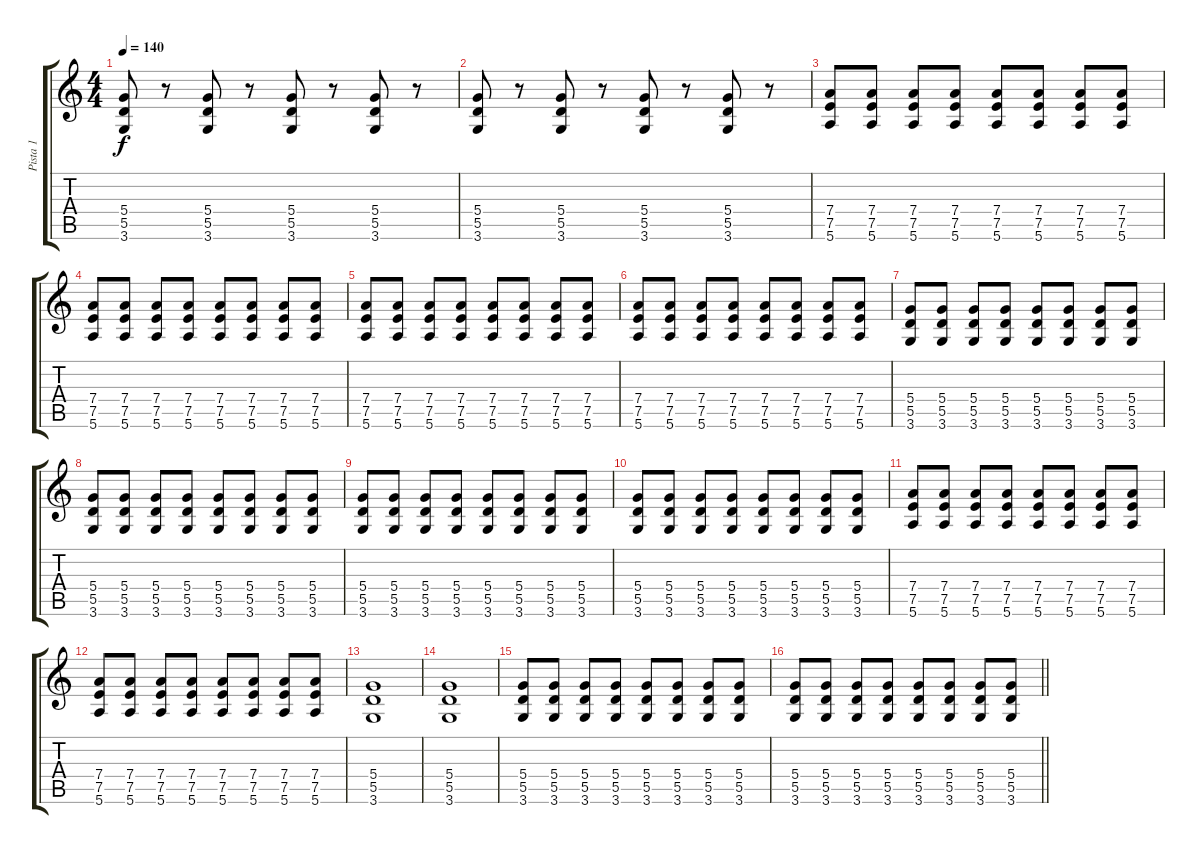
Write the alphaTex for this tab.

\track ("Pista 1" "Pista 1") {instrument overdrivenguitar}
\staff {score tabs}
\tuning (E4 B3 G3 D3 A2 E2) {hide}
\ts (4 4)
\tempo 140
\clef g2
\ks c
(5.4 5.5 3.6).8{dy f} r.8 (5.4 5.5 3.6).8 r.8 (5.4 5.5 3.6).8 r.8 (5.4 5.5 3.6).8 r.8 |
(5.4 5.5 3.6).8 r.8 (5.4 5.5 3.6).8 r.8 (5.4 5.5 3.6).8 r.8 (5.4 5.5 3.6).8 r.8 |
(7.4 7.5 5.6).8 (7.4 7.5 5.6).8 (7.4 7.5 5.6).8 (7.4 7.5 5.6).8 (7.4 7.5 5.6).8 (7.4 7.5 5.6).8 (7.4 7.5 5.6).8 (7.4 7.5 5.6).8 |
(7.4 7.5 5.6).8 (7.4 7.5 5.6).8 (7.4 7.5 5.6).8 (7.4 7.5 5.6).8 (7.4 7.5 5.6).8 (7.4 7.5 5.6).8 (7.4 7.5 5.6).8 (7.4 7.5 5.6).8 |
(7.4 7.5 5.6).8 (7.4 7.5 5.6).8 (7.4 7.5 5.6).8 (7.4 7.5 5.6).8 (7.4 7.5 5.6).8 (7.4 7.5 5.6).8 (7.4 7.5 5.6).8 (7.4 7.5 5.6).8 |
(7.4 7.5 5.6).8 (7.4 7.5 5.6).8 (7.4 7.5 5.6).8 (7.4 7.5 5.6).8 (7.4 7.5 5.6).8 (7.4 7.5 5.6).8 (7.4 7.5 5.6).8 (7.4 7.5 5.6).8 |
(5.4 5.5 3.6).8 (5.4 5.5 3.6).8 (5.4 5.5 3.6).8 (5.4 5.5 3.6).8 (5.4 5.5 3.6).8 (5.4 5.5 3.6).8 (5.4 5.5 3.6).8 (5.4 5.5 3.6).8 |
(5.4 5.5 3.6).8 (5.4 5.5 3.6).8 (5.4 5.5 3.6).8 (5.4 5.5 3.6).8 (5.4 5.5 3.6).8 (5.4 5.5 3.6).8 (5.4 5.5 3.6).8 (5.4 5.5 3.6).8 |
(5.4 5.5 3.6).8 (5.4 5.5 3.6).8 (5.4 5.5 3.6).8 (5.4 5.5 3.6).8 (5.4 5.5 3.6).8 (5.4 5.5 3.6).8 (5.4 5.5 3.6).8 (5.4 5.5 3.6).8 |
(5.4 5.5 3.6).8 (5.4 5.5 3.6).8 (5.4 5.5 3.6).8 (5.4 5.5 3.6).8 (5.4 5.5 3.6).8 (5.4 5.5 3.6).8 (5.4 5.5 3.6).8 (5.4 5.5 3.6).8 |
(7.4 7.5 5.6).8 (7.4 7.5 5.6).8 (7.4 7.5 5.6).8 (7.4 7.5 5.6).8 (7.4 7.5 5.6).8 (7.4 7.5 5.6).8 (7.4 7.5 5.6).8 (7.4 7.5 5.6).8 |
(7.4 7.5 5.6).8 (7.4 7.5 5.6).8 (7.4 7.5 5.6).8 (7.4 7.5 5.6).8 (7.4 7.5 5.6).8 (7.4 7.5 5.6).8 (7.4 7.5 5.6).8 (7.4 7.5 5.6).8 |
(5.4 5.5 3.6).1 |
(5.4 5.5 3.6).1 |
(5.4 5.5 3.6).8 (5.4 5.5 3.6).8 (5.4 5.5 3.6).8 (5.4 5.5 3.6).8 (5.4 5.5 3.6).8 (5.4 5.5 3.6).8 (5.4 5.5 3.6).8 (5.4 5.5 3.6).8 |
\barLineRight lightlight
(5.4 5.5 3.6).8 (5.4 5.5 3.6).8 (5.4 5.5 3.6).8 (5.4 5.5 3.6).8 (5.4 5.5 3.6).8 (5.4 5.5 3.6).8 (5.4 5.5 3.6).8 (5.4 5.5 3.6).8
